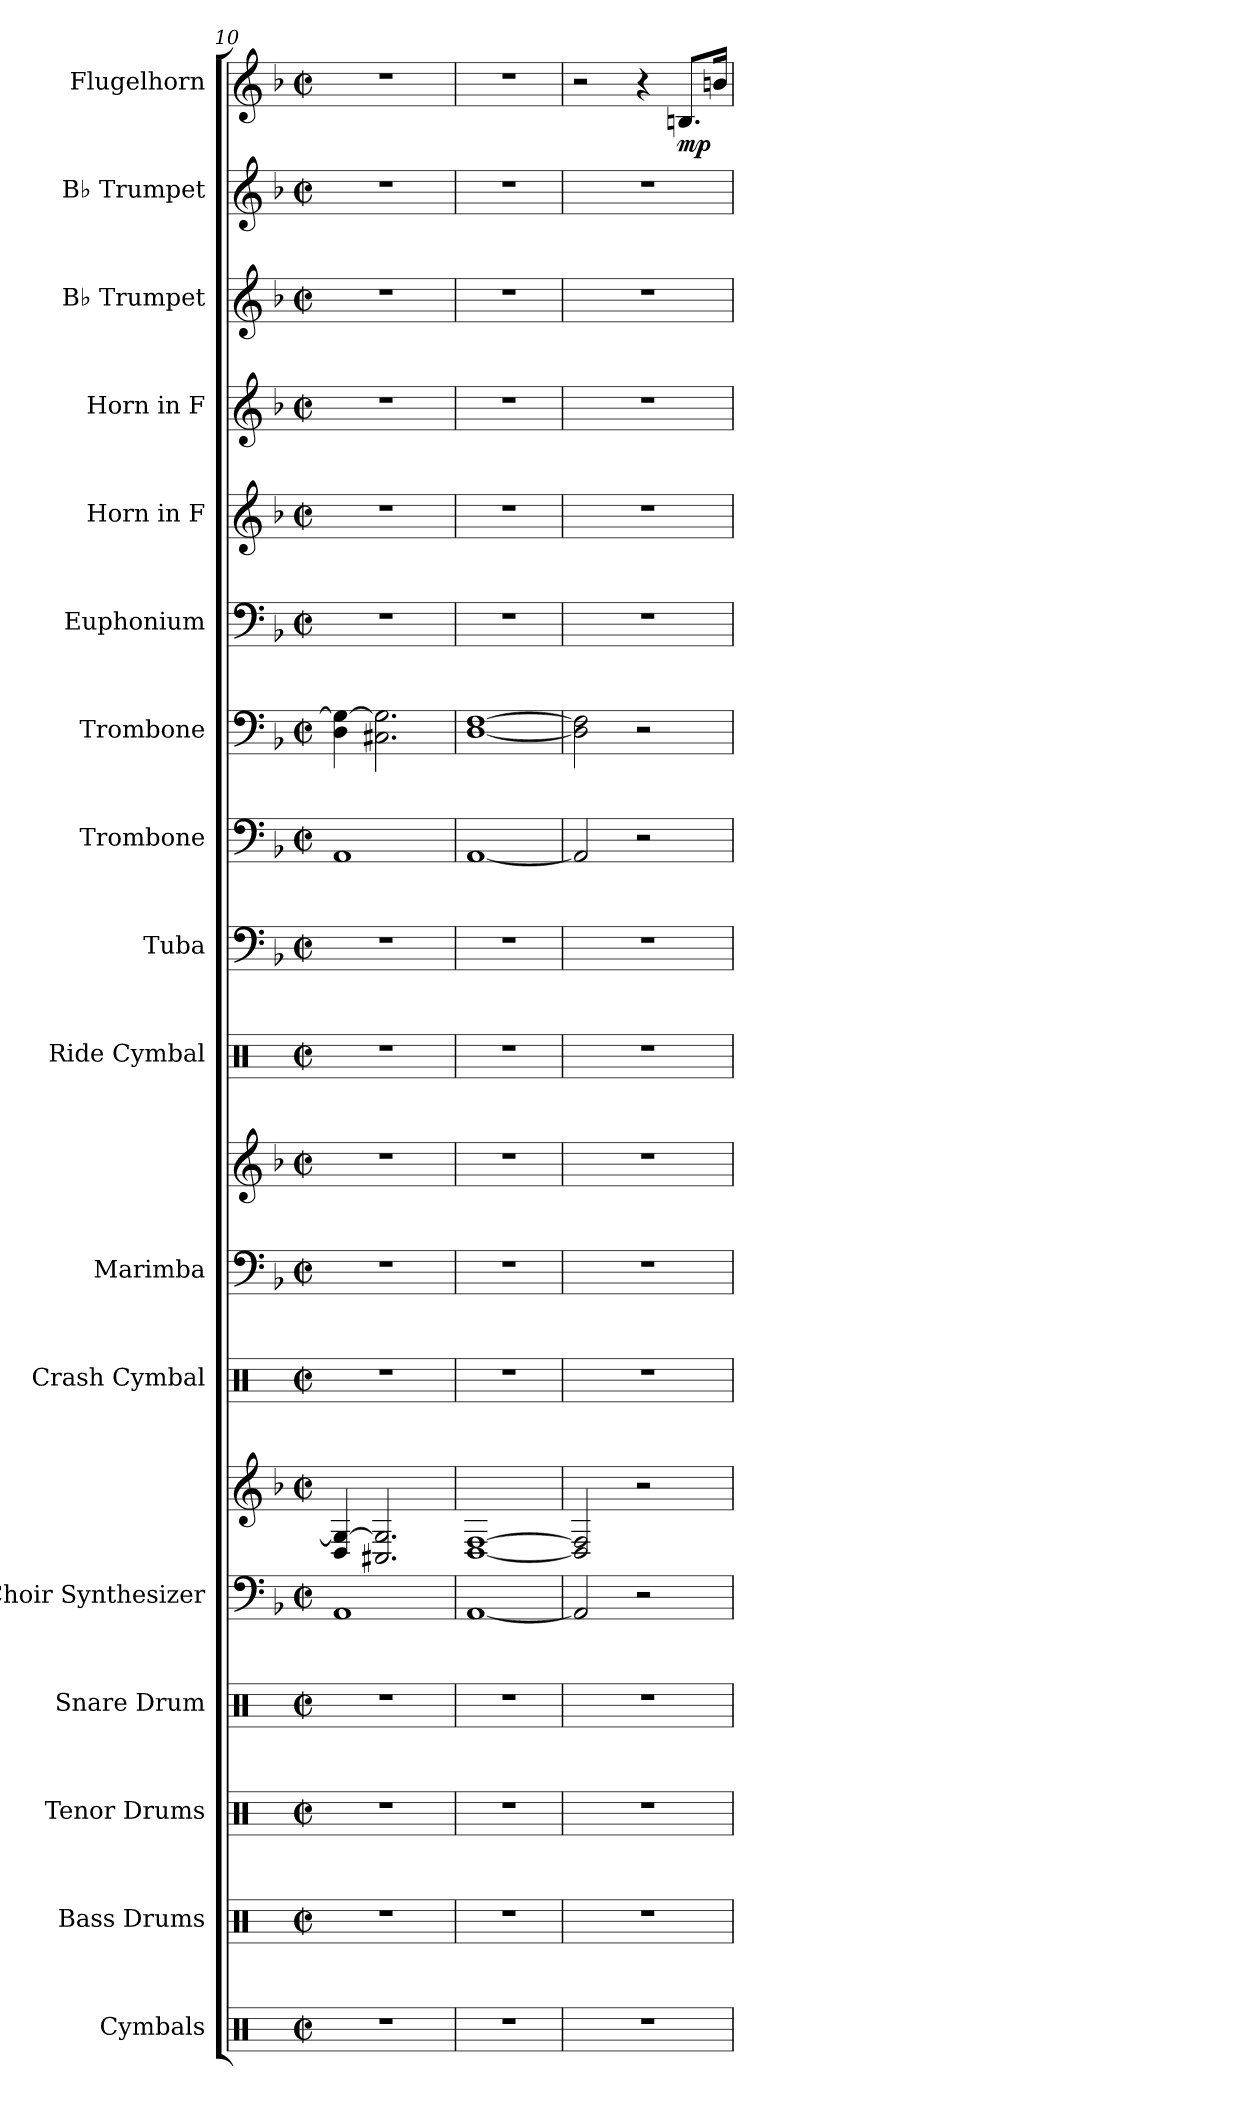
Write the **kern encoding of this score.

**kern	**kern	**kern	**kern	**kern	**kern	**kern	**kern	**kern	**kern	**kern	**kern	**kern	**kern	**kern	**kern	**kern	**kern	**kern	**dynam
*part17	*part16	*part15	*part14	*part13	*part13	*part12	*part11	*part11	*part10	*part9	*part8	*part7	*part6	*part5	*part4	*part3	*part2	*part1	*part1
*staff19	*staff18	*staff17	*staff16	*staff15	*staff14	*staff13	*staff12	*staff11	*staff10	*staff9	*staff8	*staff7	*staff6	*staff5	*staff4	*staff3	*staff2	*staff1	*staff1
*I"Cymbals	*I"Bass Drums	*I"Tenor Drums	*I"Snare Drum	*I"Choir Synthesizer	*	*I"Crash Cymbal	*I"Marimba	*	*I"Ride Cymbal	*I"Tuba	*I"Trombone	*I"Trombone	*I"Euphonium	*I"Horn in F	*I"Horn in F	*I"B♭ Trumpet	*I"B♭ Trumpet	*I"Flugelhorn	*
*I'Cy	*I'BD	*I'TD	*I'SD	*I'Synth.	*	*I'Cr. Cym.	*I'Mrm.	*	*I'R. Cym.	*I'Tba.	*I'Tbn.	*I'Tbn.	*I'Euph.	*	*	*I'B♭ Tpt.	*I'B♭ Tpt.	*I'Flghn.	*
!!LO:PB:g=z
*clefX	*clefX	*clefX	*clefX	*clefF4	*clefG2	*clefX	*clefF4	*clefG2	*clefX	*clefF4	*clefF4	*clefF4	*clefF4	*clefG2	*clefG2	*clefG2	*clefG2	*clefG2	*
*	*	*	*	*	*	*	*	*	*	*	*	*	*	*ITrd4c7	*ITrd4c7	*ITrd1c2	*ITrd1c2	*ITrd1c2	*
*k[]	*k[]	*k[]	*k[]	*k[b-]	*k[b-]	*k[]	*k[b-]	*k[b-]	*k[]	*k[b-]	*k[b-]	*k[b-]	*k[b-]	*k[b-e-]	*k[b-e-]	*k[b-e-a-]	*k[b-e-a-]	*k[b-e-a-]	*
*M2/2	*M2/2	*M2/2	*M2/2	*M2/2	*M2/2	*M2/2	*M2/2	*M2/2	*M2/2	*M2/2	*M2/2	*M2/2	*M2/2	*M2/2	*M2/2	*M2/2	*M2/2	*M2/2	*
*met(c|)	*met(c|)	*met(c|)	*met(c|)	*met(c|)	*met(c|)	*met(c|)	*met(c|)	*met(c|)	*met(c|)	*met(c|)	*met(c|)	*met(c|)	*met(c|)	*met(c|)	*met(c|)	*met(c|)	*met(c|)	*met(c|)	*
*MM92	*MM92	*MM92	*MM92	*MM92	*MM92	*MM92	*MM92	*MM92	*MM92	*MM92	*MM92	*MM92	*MM92	*MM92	*MM92	*MM92	*MM92	*MM92	*
=10	=10	=10	=10	=10	=10	=10	=10	=10	=10	=10	=10	=10	=10	=10	=10	=10	=10	=10	=10
1r	1r	1r	1r	1AA	4D/ 4G/_	1r	1r	1r	1r	1r	1AA	4D\ 4G\_	1r	1r	1r	1r	1r	1r	.
.	.	.	.	.	2.C#X/ 2.G/]	.	.	.	.	.	.	2.C#X\ 2.G\]	.	.	.	.	.	.	.
=11	=11	=11	=11	=11	=11	=11	=11	=11	=11	=11	=11	=11	=11	=11	=11	=11	=11	=11	=11
*	*	*	*	*	*	*	*	*	*	*	*	*	*	*	*	*	*	*MM86	*
1r	1r	1r	1r	[1AA	[1D [1F	1r	1r	1r	1r	1r	[1AA	[1D [1F	1r	1r	1r	1r	1r	1r	.
=12	=12	=12	=12	=12	=12	=12	=12	=12	=12	=12	=12	=12	=12	=12	=12	=12	=12	=12	=12
*	*	*	*	*	*	*	*	*	*	*	*	*	*	*	*	*	*	*MM80	*
1r	1r	1r	1r	2AA/]	2D/] 2F/]	1r	1r	1r	1r	1r	2AA/]	2D\] 2F\]	1r	1r	1r	1r	1r	2r	.
.	.	.	.	2r	2r	.	.	.	.	.	2r	2r	.	.	.	.	.	4r	.
!	!	!	!	!	!	!	!	!	!	!	!	!	!	!	!	!	!	!	!LO:DY:b
.	.	.	.	.	.	.	.	.	.	.	.	.	.	.	.	.	.	8.An/L	mp
.	.	.	.	.	.	.	.	.	.	.	.	.	.	.	.	.	.	16an/Jk	.
=	=	=	=	=	=	=	=	=	=	=	=	=	=	=	=	=	=	=	=
*-	*-	*-	*-	*-	*-	*-	*-	*-	*-	*-	*-	*-	*-	*-	*-	*-	*-	*-	*-
